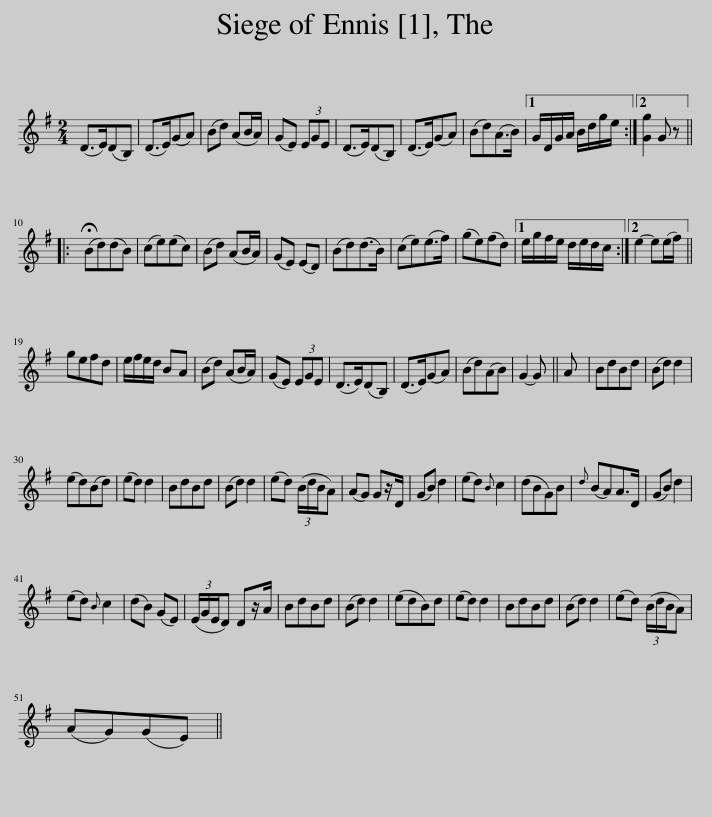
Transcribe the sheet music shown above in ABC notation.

X:1
L:1/8
M:2/4
I:linebreak $
K:G
V:1 treble
V:1
 (D>E)(DB,) | (D>E)(GA) | (Bd) (AB/A/) | (GE) (3EGE | (D>E)(DB,) | %5
 (D>E)(GA) | (Bd)(A>B) |1 G/D/G/A/ B/d/g/e/ :|2 [Gg]2 G z |:$ (!fermata!Bd)(dB) | %10
 (ce)(ec) | (Bd) (AB/A/) | (GE) (ED) | (Bd)(d>B) | (ce)(e>f) | %15
 (ge)(fd) |1 e/g/f/e/ d/e/d/c/ :|2 e2- e(e/f/) ||$ gefd | e/f/e/d/ BA | %20
 (Bd) (AB/A/) | (GE) (3EGE | (D>E)(DB,) | (D>E)(GA) | (Bd)(AB) | %25
 G2- G || A | BdBd | (Bd) d2 |$ (ed)(Bd) | %30
 (ed) d2 | BdBd | (Bd) d2 | (ed) (3(B/d/B/A) | (AG) Gz/D/ | %35
 (GB) d2 | (ed){B} c2 | (dBG)B |{d} (BA)A>D | (GB) d2 |$ %40
 (ed){B} c2 | (dB) (GE) | (3(E/G/E/D) Dz/A/ | BdBd | (Bd) d2 | %45
 (edB)d | (ed) d2 | BdBd | (Bd) d2 | (ed) (3(B/d/B/A) |$ %50
 (AG)(GE) || %51
